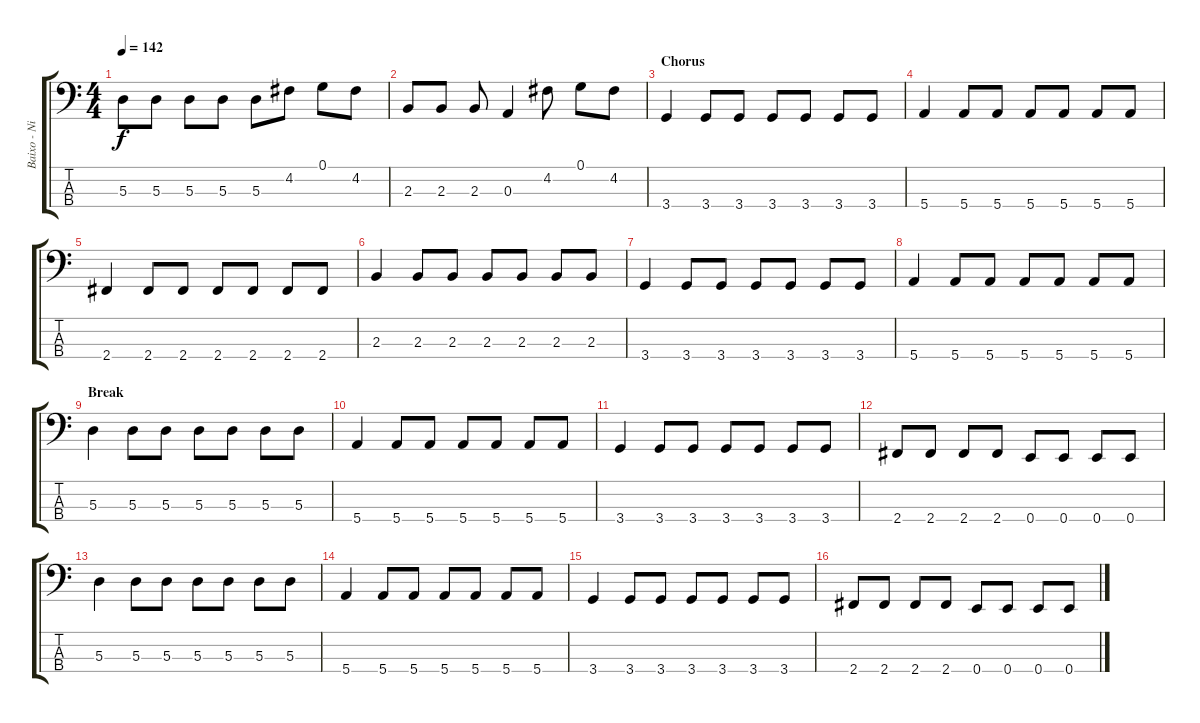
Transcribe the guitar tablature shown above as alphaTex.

\track ("Baixo - Nikola" "Baixo - Ni") {instrument electricbasspick}
\staff {score tabs}
\tuning (G2 D2 A1 E1) {hide}
\ts (4 4)
\tempo 142
\clef f4
\ks c
5.3.8{dy f} 5.3.8 5.3.8 5.3.8 5.3.8 4.2.8 0.1.8 4.2.8 |
2.3.8 2.3.8 2.3.8 0.3.4 4.2.8 0.1.8 4.2.8 |
\section ("" "Chorus")
3.4.4 3.4.8 3.4.8 3.4.8 3.4.8 3.4.8 3.4.8 |
5.4.4 5.4.8 5.4.8 5.4.8 5.4.8 5.4.8 5.4.8 |
2.4.4 2.4.8 2.4.8 2.4.8 2.4.8 2.4.8 2.4.8 |
2.3.4 2.3.8 2.3.8 2.3.8 2.3.8 2.3.8 2.3.8 |
3.4.4 3.4.8 3.4.8 3.4.8 3.4.8 3.4.8 3.4.8 |
5.4.4 5.4.8 5.4.8 5.4.8 5.4.8 5.4.8 5.4.8 |
\section ("" "Break")
5.3.4 5.3.8 5.3.8 5.3.8 5.3.8 5.3.8 5.3.8 |
5.4.4 5.4.8 5.4.8 5.4.8 5.4.8 5.4.8 5.4.8 |
3.4.4 3.4.8 3.4.8 3.4.8 3.4.8 3.4.8 3.4.8 |
2.4.8 2.4.8 2.4.8 2.4.8 0.4.8 0.4.8 0.4.8 0.4.8 |
5.3.4 5.3.8 5.3.8 5.3.8 5.3.8 5.3.8 5.3.8 |
5.4.4 5.4.8 5.4.8 5.4.8 5.4.8 5.4.8 5.4.8 |
3.4.4 3.4.8 3.4.8 3.4.8 3.4.8 3.4.8 3.4.8 |
2.4.8 2.4.8 2.4.8 2.4.8 0.4.8 0.4.8 0.4.8 0.4.8
